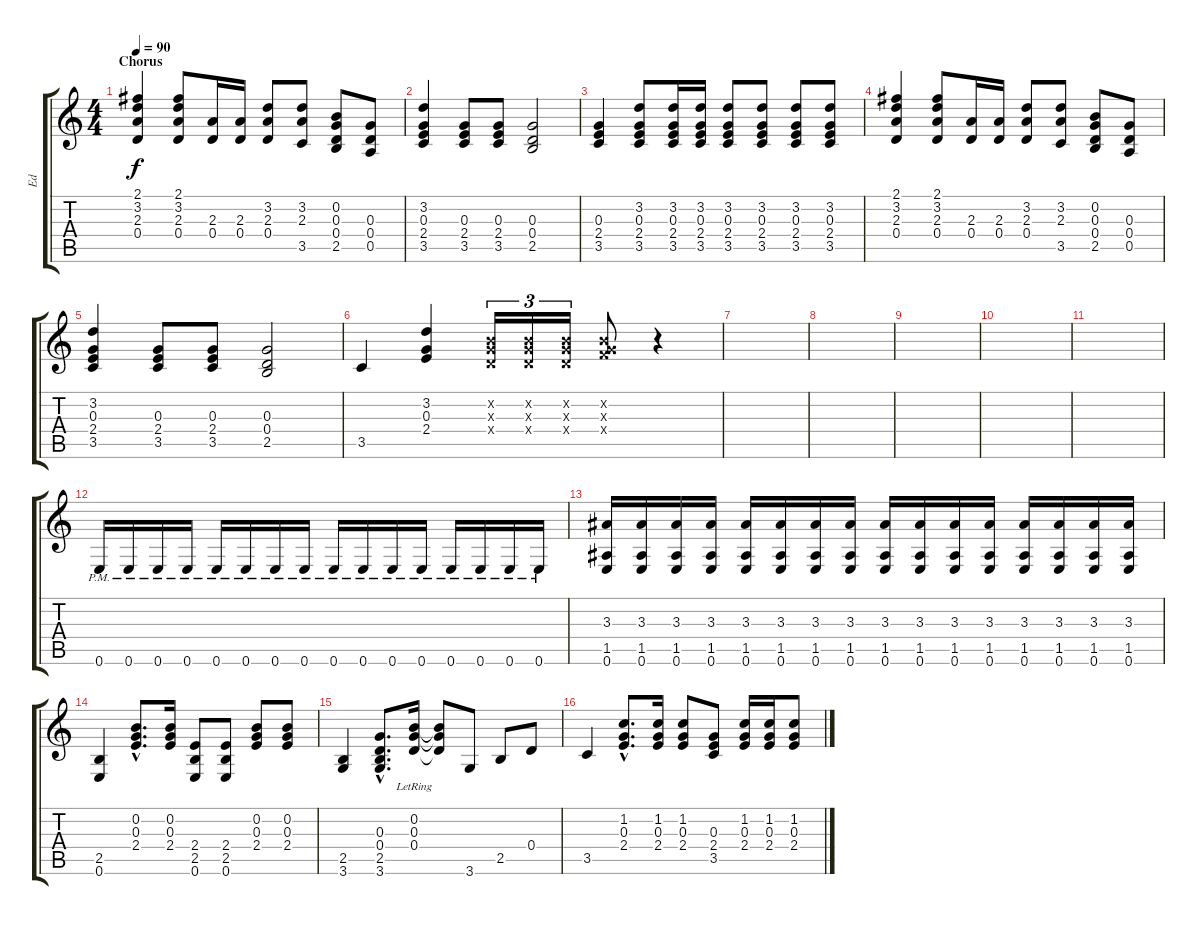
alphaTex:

\track ("Ed" "Ed") {instrument overdrivenguitar}
\staff {score tabs}
\tuning (E4 B3 G3 D3 A2 E2) {hide}
\ts (4 4)
\section ("" "Chorus")
\tempo 90
\clef g2
\ks c
(2.1 3.2 2.3 0.4).4{dy f volume 9} (2.1 3.2 2.3 0.4).8 (2.3 0.4).16 (2.3 0.4).16 (3.2 2.3 0.4).8 (3.2 2.3 3.5).8 (0.2 0.3 0.4 2.5).8 (0.3 0.4 0.5).8 |
(3.2 0.3 2.4 3.5).4 (0.3 2.4 3.5).8 (0.3 2.4 3.5).8 (0.3 0.4 2.5).2 |
(0.3 2.4 3.5).4 (3.2 0.3 2.4 3.5).8 (3.2 0.3 2.4 3.5).16 (3.2 0.3 2.4 3.5).16 (3.2 0.3 2.4 3.5).8 (3.2 0.3 2.4 3.5).8 (3.2 0.3 2.4 3.5).8 (3.2 0.3 2.4 3.5).8 |
(2.1 3.2 2.3 0.4).4 (2.1 3.2 2.3 0.4).8 (2.3 0.4).16 (2.3 0.4).16 (3.2 2.3 0.4).8 (3.2 2.3 3.5).8 (0.2 0.3 0.4 2.5).8 (0.3 0.4 0.5).8 |
(3.2 0.3 2.4 3.5).4 (0.3 2.4 3.5).8 (0.3 2.4 3.5).8 (0.3 0.4 2.5).2 |
3.5.4 (3.2 0.3 2.4).4 (0.2{x} 0.3{x} 0.4{x}).16{tu (3 2)} (0.2{x} 0.3{x} 0.4{x}).16{tu (3 2)} (0.2{x} 0.3{x} 0.4{x}).16{tu (3 2)} (0.2{x} 0.3{x} 3.4{x}).8 r.4 |
|
|
|
|
|
0.6{pm}.16{volume 12} 0.6{pm}.16 0.6{pm}.16 0.6{pm}.16 0.6{pm}.16 0.6{pm}.16 0.6{pm}.16 0.6{pm}.16 0.6{pm}.16 0.6{pm}.16 0.6{pm}.16 0.6{pm}.16 0.6{pm}.16 0.6{pm}.16 0.6{pm}.16 0.6{pm}.16 |
(3.3 1.5 0.6).16 (3.3 1.5 0.6).16 (3.3 1.5 0.6).16 (3.3 1.5 0.6).16 (3.3 1.5 0.6).16 (3.3 1.5 0.6).16 (3.3 1.5 0.6).16 (3.3 1.5 0.6).16 (3.3 1.5 0.6).16 (3.3 1.5 0.6).16 (3.3 1.5 0.6).16 (3.3 1.5 0.6).16 (3.3 1.5 0.6).16 (3.3 1.5 0.6).16 (3.3 1.5 0.6).16 (3.3 1.5 0.6).16 |
(2.5 0.6).4 (0.2{hac} 0.3{hac} 2.4{hac}).8{d} (0.2 0.3 2.4).16 (2.4 2.5 0.6).8 (2.4 2.5 0.6).8 (0.2 0.3 2.4).8 (0.2 0.3 2.4).8 |
(2.5 3.6).4 (0.3{hac} 0.4{hac} 2.5{hac} 3.6{hac}).8{d} (0.2{lr} 0.3{lr} 0.4{lr}).16 (0.2{t} 0.3{t} 0.4{t}).8 3.6.8 2.5.8 0.4.8 |
3.5.4 (1.2{hac} 0.3{hac} 2.4{hac}).8{d} (1.2 0.3 2.4).16 (1.2 0.3 2.4).8 (0.3 2.4 3.5).8 (1.2 0.3 2.4).16 (1.2 0.3 2.4).16 (1.2 0.3 2.4).8
